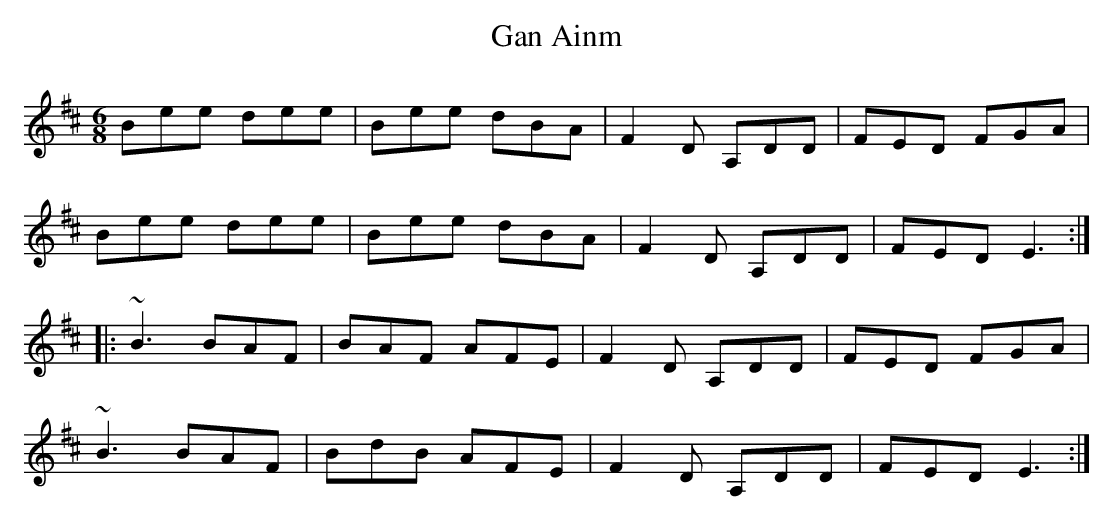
X:1
T:Gan Ainm
M:6/8
L:1/8
K:Edor
Bee dee|Bee dBA|F2D A,DD|FED FGA|!
Bee dee|Bee dBA|F2D A,DD|FED E3:|!
|:~B3 BAF|BAF AFE|F2D A,DD|FED FGA|!
~B3 BAF|BdB AFE|F2D A,DD|FED E3:|!
